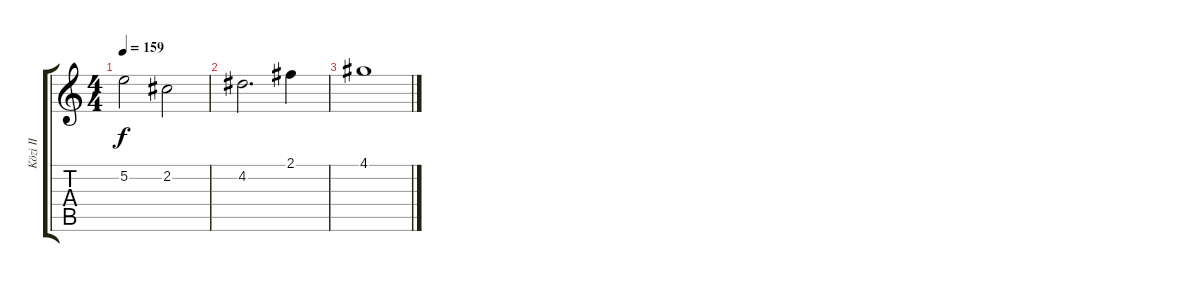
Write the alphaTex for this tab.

\track ("Közi II" "Közi II") {instrument acousticguitarsteel}
\staff {score tabs}
\tuning (E4 B3 G3 D3 A2 E2) {hide}
\ts (4 4)
\tempo 159
\clef g2
\ks c
5.2.2{dy f} 2.2.2 |
4.2.2{d} 2.1.4 |
4.1.1
